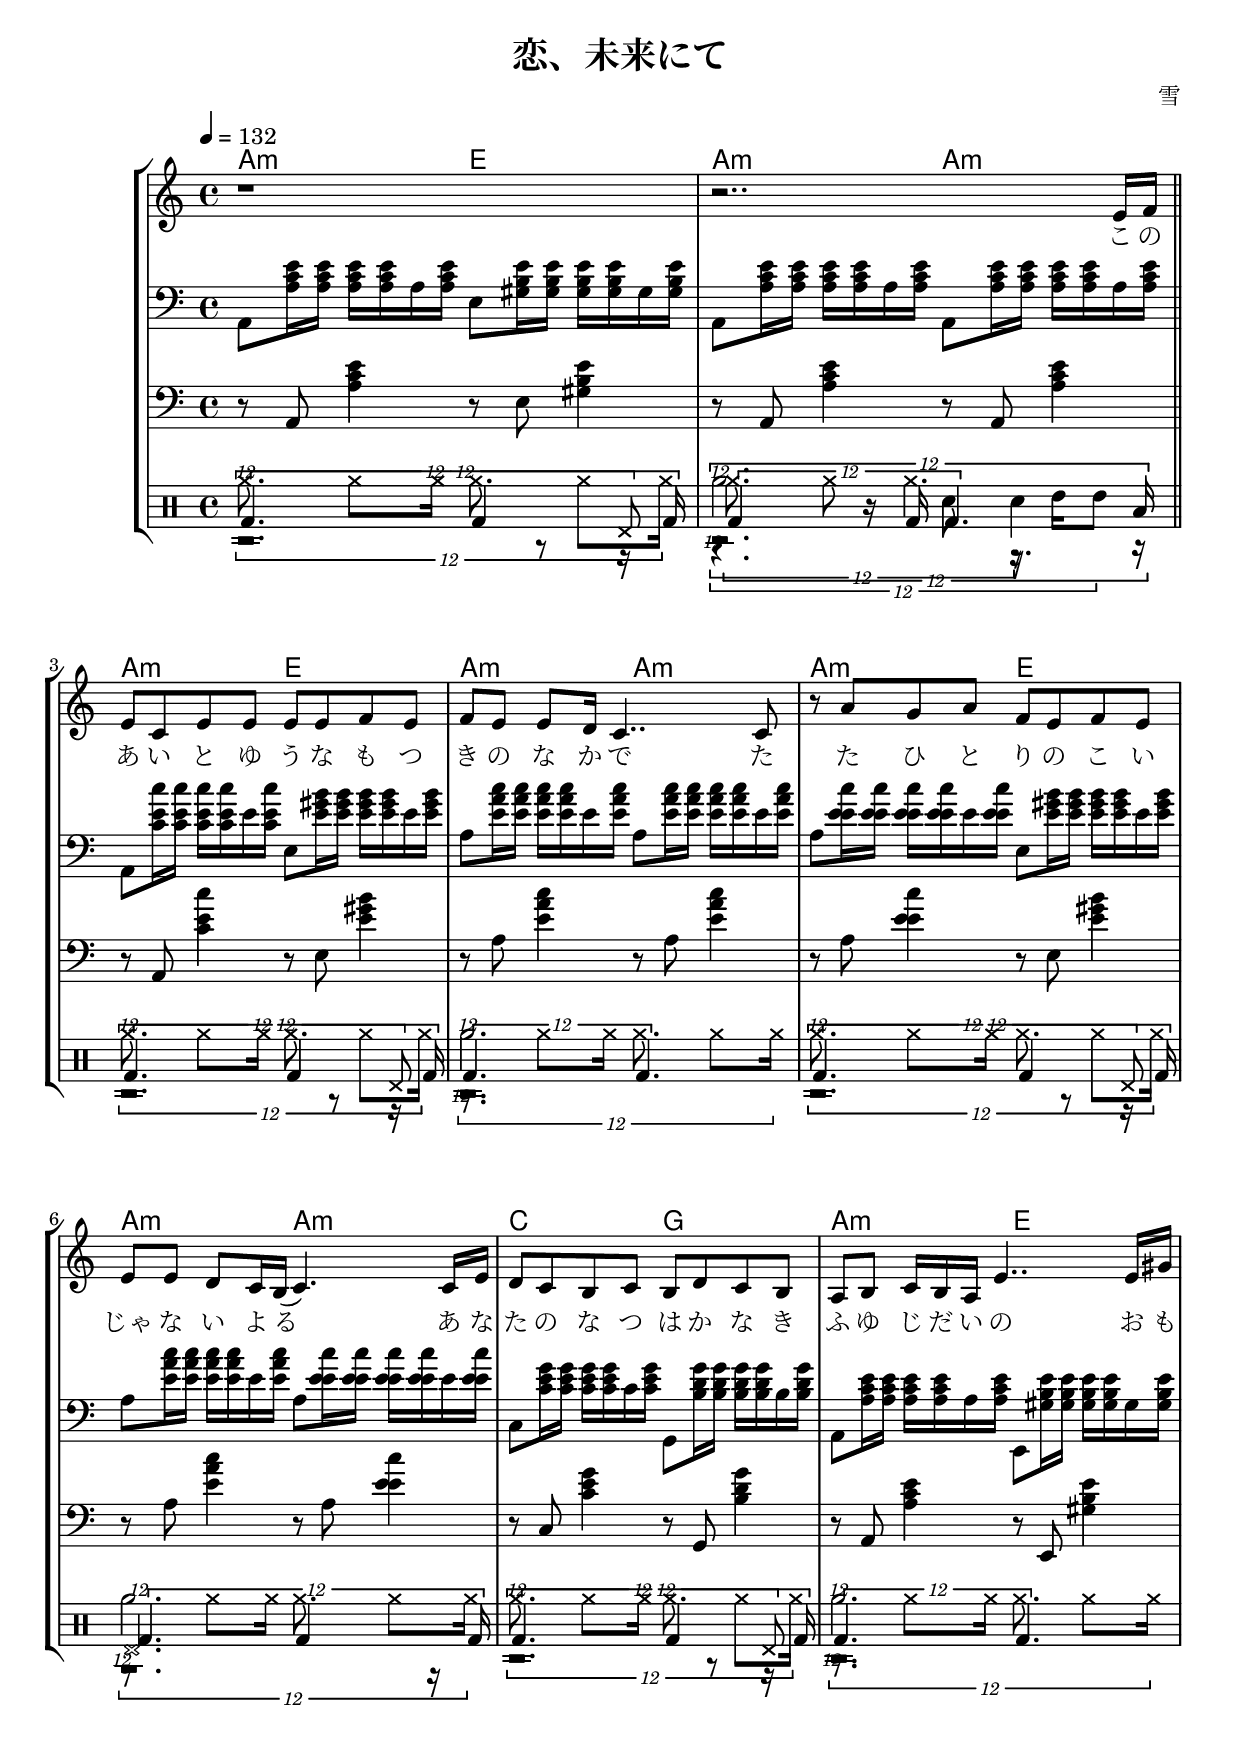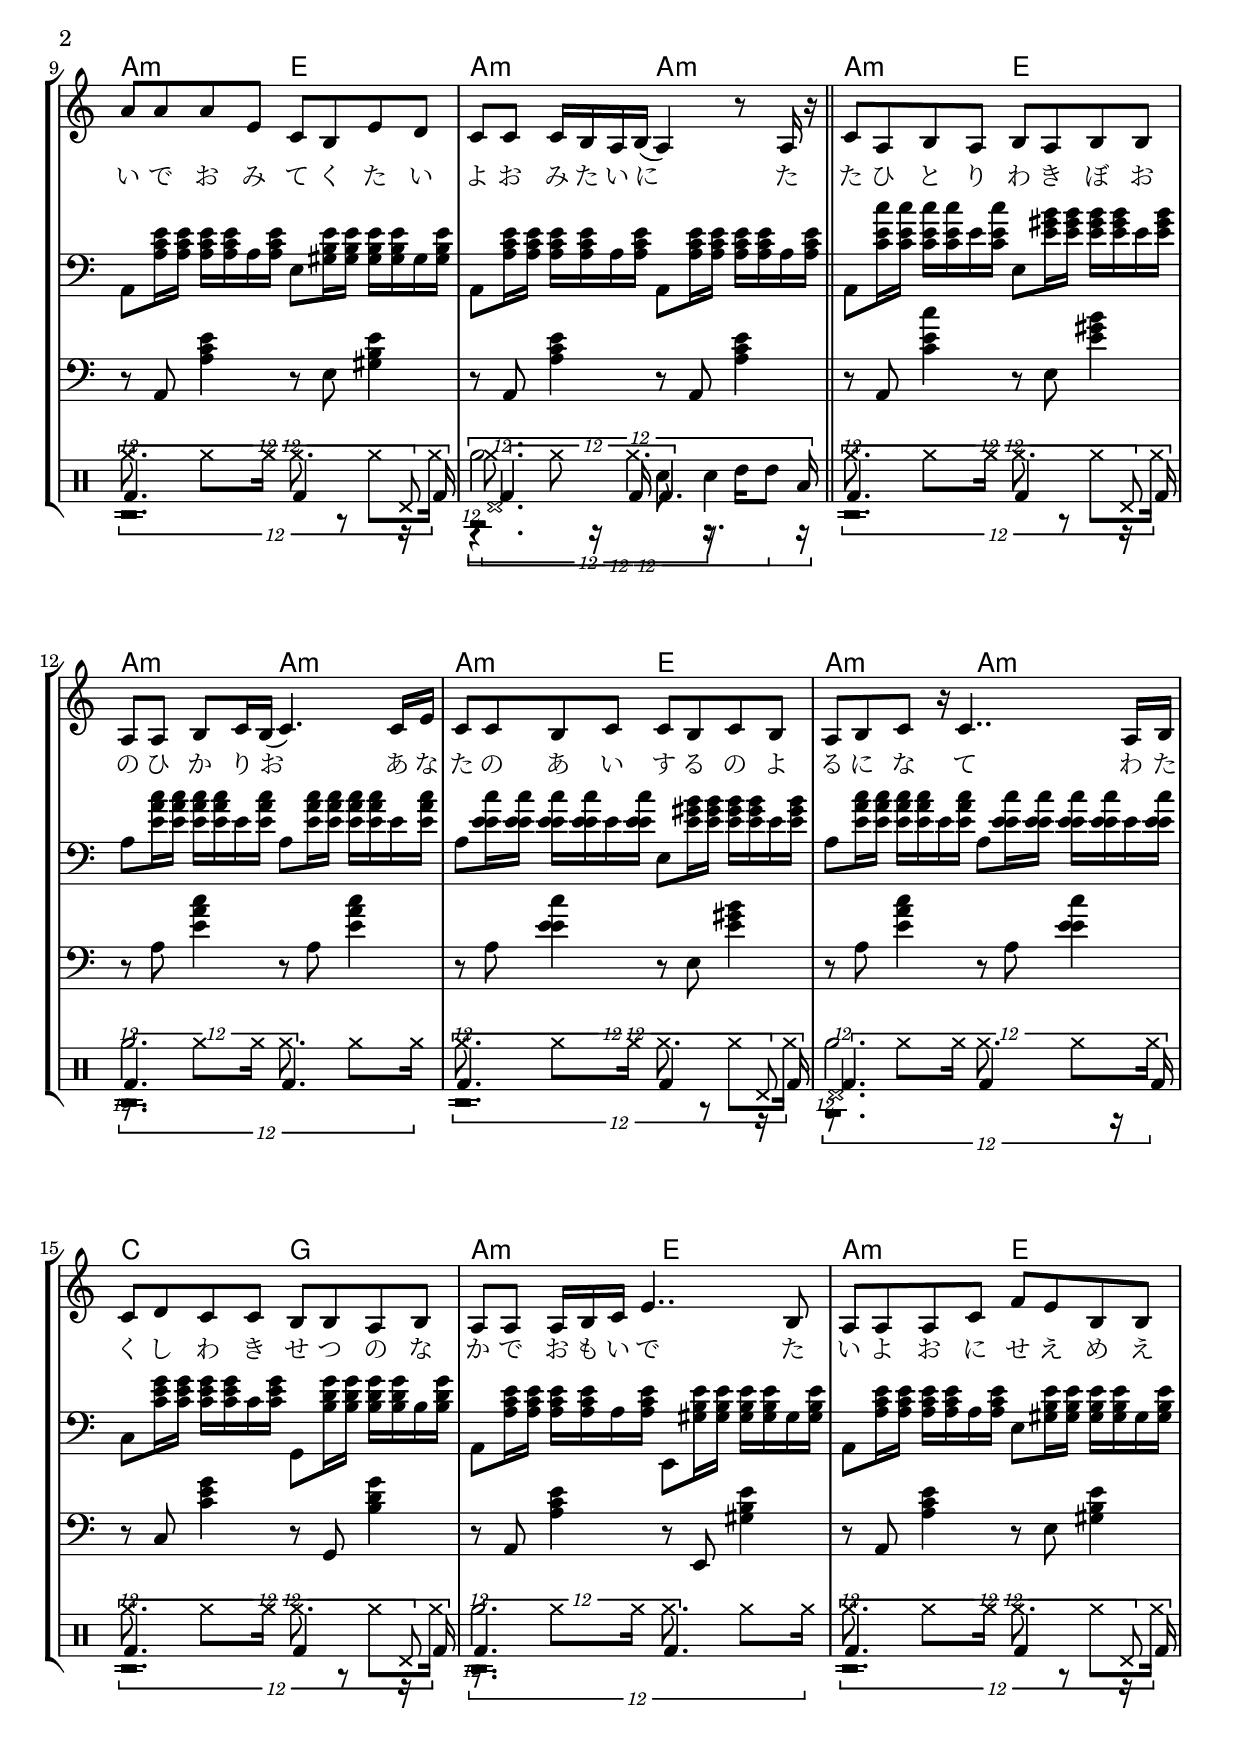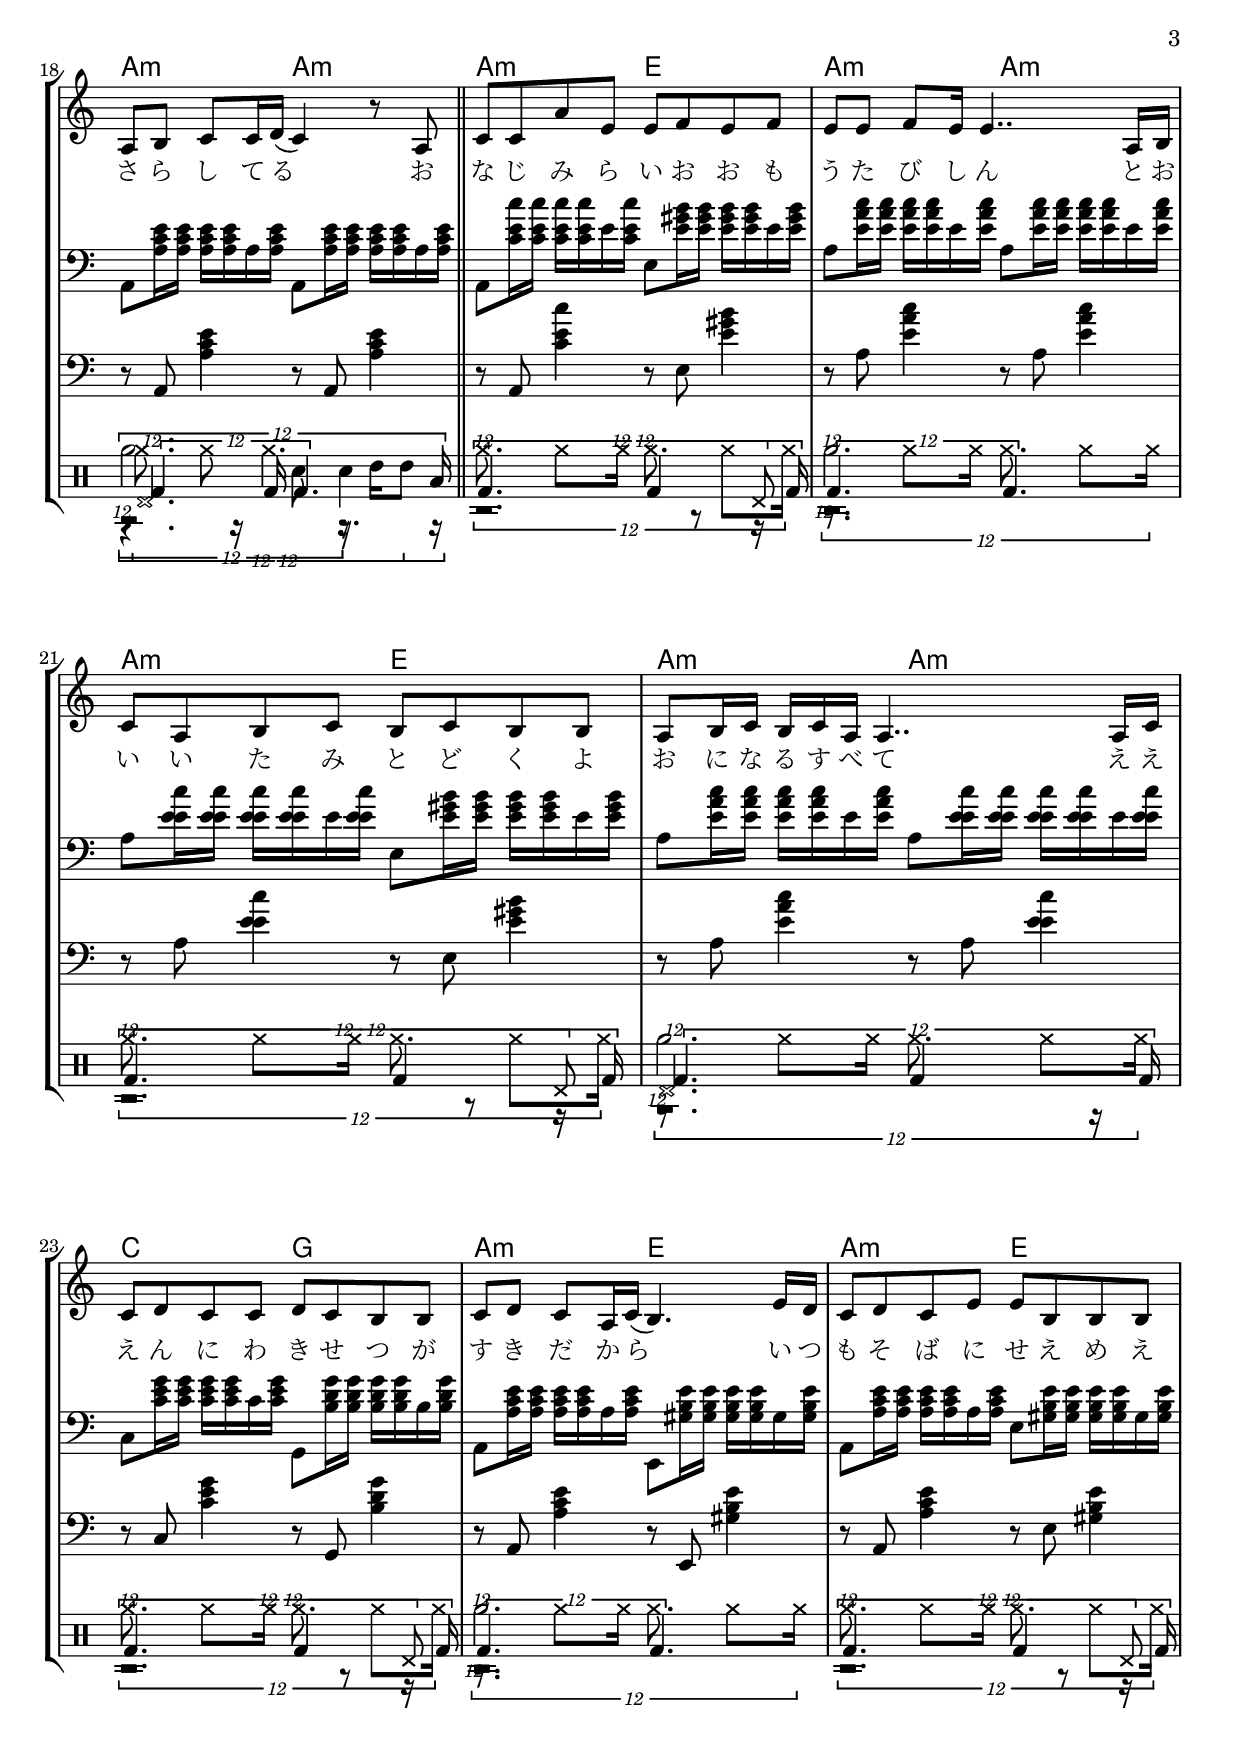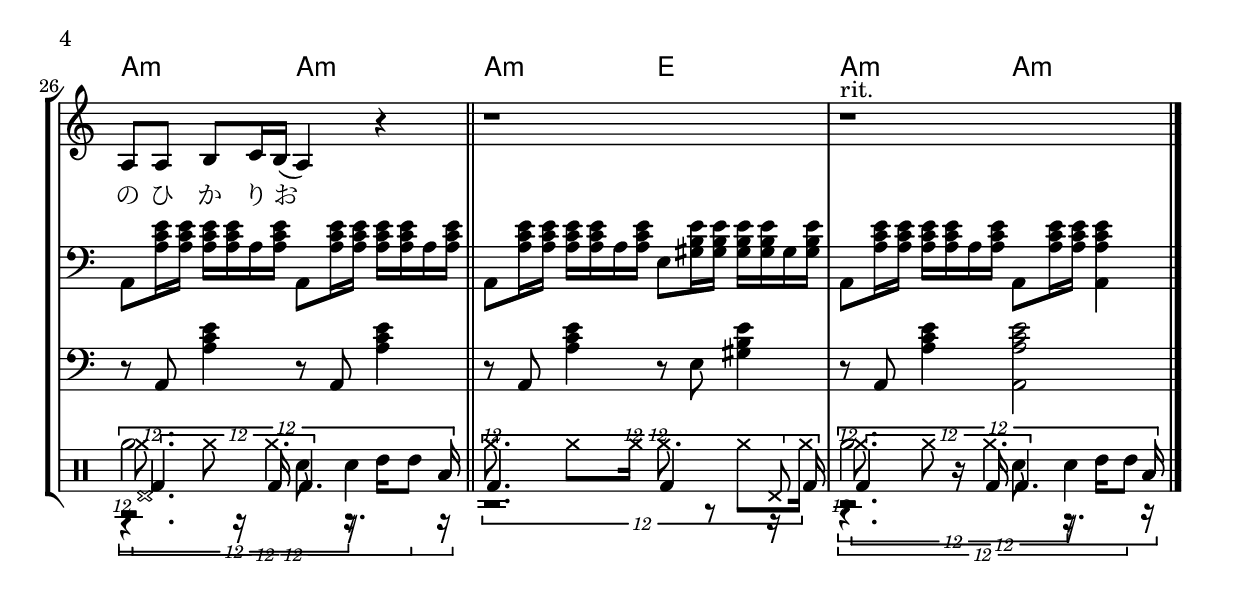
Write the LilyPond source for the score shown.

\version "2.12.1"

\header {
	title = \markup {恋、未来にて}
	composer = \markup \center-column {雪}
}

harmony = \chordmode {
	a2:m e a:m a:m 

	a:m e a:m a:m a:m e a:m a:m c g a:m e a:m e a:m a:m 

	a:m e a:m a:m a:m e a:m a:m c g a:m e a:m e a:m a:m 

	a:m e a:m a:m a:m e a:m a:m c g a:m e a:m e a:m a:m 

	a:m e a:m a:m 
}

melody = {
	\key c \major
	\tempo 4 = 132
	r1 | r2.. 
	\set Staff.midiInstrument = #"mmi0.45"
	e'16  f'16 
	e'8  c'8  e'8  e'8  e'8  e'8  f'8  e'8 
	f'8  e'8  e'8  d'16  c'4..  c'8 
	r8  a'8  g'8  a'8  f'8  e'8  f'8  e'8 
	e'8  e'8  d'8  c'16  b16  (c'4.)  c'16  e'16 
	d'8  c'8  b8  c'8  b8  d'8  c'8  b8 
	a8  b8  c'16  b16  a16  e'4..  e'16  gis'16 
	a'8  a'8  a'8  e'8  c'8  b8  e'8  d'8 
	c'8  c'8  c'16  b16  a16  b16  (a4)  	r8 	\set Staff.midiInstrument = #"fss0.29"
	a16  r16 
	c'8  a8  b8  a8  b8  a8  b8  b8 
	a8  a8  b8  c'16  b16  (c'4.)  c'16  e'16 
	c'8  c'8  b8  c'8  c'8  b8  c'8  b8 
	a8  b8  c'8  r16  c'4..  a16  b16 
	c'8  d'8  c'8  c'8  b8  b8  a8  b8 
	a8  a8  a16  b16  c'16  e'4..  b8 
	a8  a8  a8  c'8  f'8  e'8  b8  b8 
	a8  b8  c'8  c'16  d'16  (c'4)  	r8 	\set Staff.midiInstrument = #"fss0.42"
	a8 
	c'8  c'8  a'8  e'8  e'8  f'8  e'8  f'8 
	e'8  e'8  f'8  e'16  e'4..  a16  b16 
	c'8  a8  b8  c'8  b8  c'8  b8  b8 
	a8  b16  c'16  b16  c'16  a16  a4..  a16  c'16 
	c'8  d'8  c'8  c'8  d'8  c'8  b8  b8 
	c'8  d'8  c'8  a16  c'16  (b4.)  e'16  d'16 
	c'8  d'8  c'8  e'8  e'8  b8  b8  b8 
	a8  a8  b8  c'16  b16  (a4)  	r4 	r1 | r1^"rit." \bar "|."
}

words = \lyricmode {
	
	こ  の  あ  い  と  ゆ  う  な  も  つ  き  の  な  か  で  た  た  ひ  と  り  の  こ  い  じゃ  な  い  よ  る  あ  な  た  の  な  つ  は  か  な  き  ふ  ゆ  じ  だ  い  の  お  も  い  で  お  み  て  く  た  い  よ  お  み  た  い  に  
	た  た  ひ  と  り  わ  き  ぼ  お  の  ひ  か  り  お  あ  な  た  の  あ  い  す  る  の  よ  る  に  な  て  わ  た  く  し  わ  き  せ  つ  の  な  か  で  お  も  い  で  た  い  よ  お  に  せ  え  め  え  さ  ら  し  て  る  
	お  な  じ  み  ら  い  お  お  も  う  た  び  し  ん  と  お  い  い  た  み  と  ど  く  よ  お  に  な  る  す  べ  て  え  え  え  ん  に  わ  き  せ  つ  が  す  き  だ  か  ら  い  つ  も  そ  ば  に  せ  え  め  え  の  ひ  か  り  お  
	
}

tempochange = {
	\tempo 4 = 132
	r1 | r1 \bar "||"
	\tempo 4 = 132
	r1 | r1 | r1 | r1 | r1 | r1 | r1 | r1 \bar "||"
	\tempo 4 = 132
	r1 | r1 | r1 | r1 | r1 | r1 | r1 | r1 \bar "||"
	\tempo 4 = 132
	r1 | r1 | r1 | r1 | r1 | r1 | r1 | r1 \bar "||"
	\tempo 4 = 132
	r1 | \tempo 4 = 99 r2 \tempo 4 = 88 r2 \bar "|."
}

mainacc = {
	\clef bass
	\set Staff.midiInstrument = #"Bright Acoustic"
	\key c \major
	\tempo 4 = 132
	a,8 <a c' e'>16 <a c' e'>16   <a c' e'>16 <a c' e'>16   a16 <a c' e'>16
	e8 <gis b e'>16 <gis b e'>16   <gis b e'>16 <gis b e'>16   gis16 <gis b e'>16
	a,8 <a c' e'>16 <a c' e'>16   <a c' e'>16 <a c' e'>16   a16 <a c' e'>16
	a,8 <a c' e'>16 <a c' e'>16   <a c' e'>16 <a c' e'>16   a16 <a c' e'>16
	\bar "||"

	\set Staff.midiInstrument = #"Bright Acoustic"
	a,8 <e' c' c''>16 <e' c' c''>16   <e' c' c''>16 <e' c' c''>16   e'16 <e' c' c''>16
	e8 <e' gis' b'>16 <e' gis' b'>16   <e' gis' b'>16 <e' gis' b'>16   e'16 <e' gis' b'>16
	a8 <e' a' c''>16 <e' a' c''>16   <e' a' c''>16 <e' a' c''>16   e'16 <e' a' c''>16
	a8 <e' a' c''>16 <e' a' c''>16   <e' a' c''>16 <e' a' c''>16   e'16 <e' a' c''>16
	a8 <e' e' c''>16 <e' e' c''>16   <e' e' c''>16 <e' e' c''>16   e'16 <e' e' c''>16
	e8 <e' gis' b'>16 <e' gis' b'>16   <e' gis' b'>16 <e' gis' b'>16   e'16 <e' gis' b'>16
	a8 <e' a' c''>16 <e' a' c''>16   <e' a' c''>16 <e' a' c''>16   e'16 <e' a' c''>16
	a8 <e' e' c''>16 <e' e' c''>16   <e' e' c''>16 <e' e' c''>16   e'16 <e' e' c''>16
	c8 <c' e' g'>16 <c' e' g'>16   <c' e' g'>16 <c' e' g'>16   c'16 <c' e' g'>16
	g,8 <b d' g'>16 <b d' g'>16   <b d' g'>16 <b d' g'>16   b16 <b d' g'>16
	a,8 <a c' e'>16 <a c' e'>16   <a c' e'>16 <a c' e'>16   a16 <a c' e'>16
	e,8 <gis b e'>16 <gis b e'>16   <gis b e'>16 <gis b e'>16   gis16 <gis b e'>16
	a,8 <a c' e'>16 <a c' e'>16   <a c' e'>16 <a c' e'>16   a16 <a c' e'>16
	e8 <gis b e'>16 <gis b e'>16   <gis b e'>16 <gis b e'>16   gis16 <gis b e'>16
	a,8 <a c' e'>16 <a c' e'>16   <a c' e'>16 <a c' e'>16   a16 <a c' e'>16
	a,8 <a c' e'>16 <a c' e'>16   <a c' e'>16 <a c' e'>16   a16 <a c' e'>16
	\bar "||"

	\set Staff.midiInstrument = #"Bright Acoustic"
	a,8 <e' c' c''>16 <e' c' c''>16   <e' c' c''>16 <e' c' c''>16   e'16 <e' c' c''>16
	e8 <e' gis' b'>16 <e' gis' b'>16   <e' gis' b'>16 <e' gis' b'>16   e'16 <e' gis' b'>16
	a8 <e' a' c''>16 <e' a' c''>16   <e' a' c''>16 <e' a' c''>16   e'16 <e' a' c''>16
	a8 <e' a' c''>16 <e' a' c''>16   <e' a' c''>16 <e' a' c''>16   e'16 <e' a' c''>16
	a8 <e' e' c''>16 <e' e' c''>16   <e' e' c''>16 <e' e' c''>16   e'16 <e' e' c''>16
	e8 <e' gis' b'>16 <e' gis' b'>16   <e' gis' b'>16 <e' gis' b'>16   e'16 <e' gis' b'>16
	a8 <e' a' c''>16 <e' a' c''>16   <e' a' c''>16 <e' a' c''>16   e'16 <e' a' c''>16
	a8 <e' e' c''>16 <e' e' c''>16   <e' e' c''>16 <e' e' c''>16   e'16 <e' e' c''>16
	c8 <c' e' g'>16 <c' e' g'>16   <c' e' g'>16 <c' e' g'>16   c'16 <c' e' g'>16
	g,8 <b d' g'>16 <b d' g'>16   <b d' g'>16 <b d' g'>16   b16 <b d' g'>16
	a,8 <a c' e'>16 <a c' e'>16   <a c' e'>16 <a c' e'>16   a16 <a c' e'>16
	e,8 <gis b e'>16 <gis b e'>16   <gis b e'>16 <gis b e'>16   gis16 <gis b e'>16
	a,8 <a c' e'>16 <a c' e'>16   <a c' e'>16 <a c' e'>16   a16 <a c' e'>16
	e8 <gis b e'>16 <gis b e'>16   <gis b e'>16 <gis b e'>16   gis16 <gis b e'>16
	a,8 <a c' e'>16 <a c' e'>16   <a c' e'>16 <a c' e'>16   a16 <a c' e'>16
	a,8 <a c' e'>16 <a c' e'>16   <a c' e'>16 <a c' e'>16   a16 <a c' e'>16
	\bar "||"

	\set Staff.midiInstrument = #"Bright Acoustic"
	a,8 <e' c' c''>16 <e' c' c''>16   <e' c' c''>16 <e' c' c''>16   e'16 <e' c' c''>16
	e8 <e' gis' b'>16 <e' gis' b'>16   <e' gis' b'>16 <e' gis' b'>16   e'16 <e' gis' b'>16
	a8 <e' a' c''>16 <e' a' c''>16   <e' a' c''>16 <e' a' c''>16   e'16 <e' a' c''>16
	a8 <e' a' c''>16 <e' a' c''>16   <e' a' c''>16 <e' a' c''>16   e'16 <e' a' c''>16
	a8 <e' e' c''>16 <e' e' c''>16   <e' e' c''>16 <e' e' c''>16   e'16 <e' e' c''>16
	e8 <e' gis' b'>16 <e' gis' b'>16   <e' gis' b'>16 <e' gis' b'>16   e'16 <e' gis' b'>16
	a8 <e' a' c''>16 <e' a' c''>16   <e' a' c''>16 <e' a' c''>16   e'16 <e' a' c''>16
	a8 <e' e' c''>16 <e' e' c''>16   <e' e' c''>16 <e' e' c''>16   e'16 <e' e' c''>16
	c8 <c' e' g'>16 <c' e' g'>16   <c' e' g'>16 <c' e' g'>16   c'16 <c' e' g'>16
	g,8 <b d' g'>16 <b d' g'>16   <b d' g'>16 <b d' g'>16   b16 <b d' g'>16
	a,8 <a c' e'>16 <a c' e'>16   <a c' e'>16 <a c' e'>16   a16 <a c' e'>16
	e,8 <gis b e'>16 <gis b e'>16   <gis b e'>16 <gis b e'>16   gis16 <gis b e'>16
	a,8 <a c' e'>16 <a c' e'>16   <a c' e'>16 <a c' e'>16   a16 <a c' e'>16
	e8 <gis b e'>16 <gis b e'>16   <gis b e'>16 <gis b e'>16   gis16 <gis b e'>16
	a,8 <a c' e'>16 <a c' e'>16   <a c' e'>16 <a c' e'>16   a16 <a c' e'>16
	a,8 <a c' e'>16 <a c' e'>16   <a c' e'>16 <a c' e'>16   a16 <a c' e'>16
	\bar "||"

	\set Staff.midiInstrument = #"Bright Acoustic"
	a,8 <a c' e'>16 <a c' e'>16   <a c' e'>16 <a c' e'>16   a16 <a c' e'>16
	e8 <gis b e'>16 <gis b e'>16   <gis b e'>16 <gis b e'>16   gis16 <gis b e'>16
	a,8 <a c' e'>16 <a c' e'>16   <a c' e'>16 <a c' e'>16   a16 <a c' e'>16
	a,8 <a c' e'>16 <a c' e'>16 <a, a c' e'>4
	\bar "|."
}

subacc = {
	\clef bass
	\set Staff.midiInstrument = #"Overdriven Guitar"
	\key c \major
	\tempo 4 = 132
	r8 a, <a c' e'>4
	r8 e <gis b e'>4
	r8 a, <a c' e'>4
	r8 a, <a c' e'>4
	\bar "||"

	\set Staff.midiInstrument = #"Overdriven Guitar"
	r8 a, <e' c' c''>4
	r8 e <e' gis' b'>4
	r8 a <e' a' c''>4
	r8 a <e' a' c''>4
	r8 a <e' e' c''>4
	r8 e <e' gis' b'>4
	r8 a <e' a' c''>4
	r8 a <e' e' c''>4
	r8 c <c' e' g'>4
	r8 g, <b d' g'>4
	r8 a, <a c' e'>4
	r8 e, <gis b e'>4
	r8 a, <a c' e'>4
	r8 e <gis b e'>4
	r8 a, <a c' e'>4
	r8 a, <a c' e'>4
	\bar "||"

	\set Staff.midiInstrument = #"Overdriven Guitar"
	r8 a, <e' c' c''>4
	r8 e <e' gis' b'>4
	r8 a <e' a' c''>4
	r8 a <e' a' c''>4
	r8 a <e' e' c''>4
	r8 e <e' gis' b'>4
	r8 a <e' a' c''>4
	r8 a <e' e' c''>4
	r8 c <c' e' g'>4
	r8 g, <b d' g'>4
	r8 a, <a c' e'>4
	r8 e, <gis b e'>4
	r8 a, <a c' e'>4
	r8 e <gis b e'>4
	r8 a, <a c' e'>4
	r8 a, <a c' e'>4
	\bar "||"

	\set Staff.midiInstrument = #"Overdriven Guitar"
	r8 a, <e' c' c''>4
	r8 e <e' gis' b'>4
	r8 a <e' a' c''>4
	r8 a <e' a' c''>4
	r8 a <e' e' c''>4
	r8 e <e' gis' b'>4
	r8 a <e' a' c''>4
	r8 a <e' e' c''>4
	r8 c <c' e' g'>4
	r8 g, <b d' g'>4
	r8 a, <a c' e'>4
	r8 e, <gis b e'>4
	r8 a, <a c' e'>4
	r8 e <gis b e'>4
	r8 a, <a c' e'>4
	r8 a, <a c' e'>4
	\bar "||"

	\set Staff.midiInstrument = #"Overdriven Guitar"
	r8 a, <a c' e'>4
	r8 e <gis b e'>4
	r8 a, <a c' e'>4
	<a, a c' e'>2
	\bar "|."
}

percA = {
	\drummode {
	\times 16/12{ cymr8. cymr8 cymr16 cymr8. cymr8 cymr16 } |\times 16/12{ cymr8. cymr8 cymr4. r16 } \bar "||"
	\times 16/12{ cymr8. cymr8 cymr16 cymr8. cymr8 cymr16 } |\times 16/12{ r8. cymr8 cymr16 cymr8. cymr8 cymr16 } |\times 16/12{ cymr8. cymr8 cymr16 cymr8. cymr8 cymr16 } |\times 16/12{ r8. cymr8 cymr16 cymr8. cymr8 cymr16 } |\times 16/12{ cymr8. cymr8 cymr16 cymr8. cymr8 cymr16 } |\times 16/12{ r8. cymr8 cymr16 cymr8. cymr8 cymr16 } |\times 16/12{ cymr8. cymr8 cymr16 cymr8. cymr8 cymr16 } |\times 16/12{ cymr8. cymr8 cymr4. r16 } \bar "||"
	\times 16/12{ cymr8. cymr8 cymr16 cymr8. cymr8 cymr16 } |\times 16/12{ r8. cymr8 cymr16 cymr8. cymr8 cymr16 } |\times 16/12{ cymr8. cymr8 cymr16 cymr8. cymr8 cymr16 } |\times 16/12{ r8. cymr8 cymr16 cymr8. cymr8 cymr16 } |\times 16/12{ cymr8. cymr8 cymr16 cymr8. cymr8 cymr16 } |\times 16/12{ r8. cymr8 cymr16 cymr8. cymr8 cymr16 } |\times 16/12{ cymr8. cymr8 cymr16 cymr8. cymr8 cymr16 } |\times 16/12{ cymr8. cymr8 cymr4. r16 } \bar "||"
	\times 16/12{ cymr8. cymr8 cymr16 cymr8. cymr8 cymr16 } |\times 16/12{ r8. cymr8 cymr16 cymr8. cymr8 cymr16 } |\times 16/12{ cymr8. cymr8 cymr16 cymr8. cymr8 cymr16 } |\times 16/12{ r8. cymr8 cymr16 cymr8. cymr8 cymr16 } |\times 16/12{ cymr8. cymr8 cymr16 cymr8. cymr8 cymr16 } |\times 16/12{ r8. cymr8 cymr16 cymr8. cymr8 cymr16 } |\times 16/12{ cymr8. cymr8 cymr16 cymr8. cymr8 cymr16 } |\times 16/12{ cymr8. cymr8 cymr4. r16 } \bar "||"
	\times 16/12{ cymr8. cymr8 cymr16 cymr8. cymr8 cymr16 } |\times 16/12{ cymr8. cymr8 cymr4. r16 } \bar "|."
	}
}

percB = {
	\drummode {
	\times 16/12{ r2 r8 hhp8 } |\times 16/12{ r2. } \bar "||"
	\times 16/12{ r2 r8 hhp8 } |\times 16/12{ r2. } |\times 16/12{ r2 r8 hhp8 } |\times 16/12{ hhp2. } |\times 16/12{ r2 r8 hhp8 } |\times 16/12{ r2. } |\times 16/12{ r2 r8 hhp8 } |\times 16/12{ hhp2. } \bar "||"
	\times 16/12{ r2 r8 hhp8 } |\times 16/12{ r2. } |\times 16/12{ r2 r8 hhp8 } |\times 16/12{ hhp2. } |\times 16/12{ r2 r8 hhp8 } |\times 16/12{ r2. } |\times 16/12{ r2 r8 hhp8 } |\times 16/12{ hhp2. } \bar "||"
	\times 16/12{ r2 r8 hhp8 } |\times 16/12{ r2. } |\times 16/12{ r2 r8 hhp8 } |\times 16/12{ hhp2. } |\times 16/12{ r2 r8 hhp8 } |\times 16/12{ r2. } |\times 16/12{ r2 r8 hhp8 } |\times 16/12{ hhp2. } \bar "||"
	\times 16/12{ r2 r8 hhp8 } |\times 16/12{ r2. } \bar "|."
	}
}

percC = {
	\drummode {
	\times 16/12{ bd4. bd4 r16 bd16 } |\times 16/12{ bd4 r16 bd16 bd4. } \bar "||"
	\times 16/12{ bd4. bd4 r16 bd16 } |\times 16/12{ bd4. bd4. } |\times 16/12{ bd4. bd4 r16 bd16 } |\times 16/12{ bd4. bd4 r16 bd16 } |\times 16/12{ bd4. bd4 r16 bd16 } |\times 16/12{ bd4. bd4. } |\times 16/12{ bd4. bd4 r16 bd16 } |\times 16/12{ bd4 r16 bd16 bd4. } \bar "||"
	\times 16/12{ bd4. bd4 r16 bd16 } |\times 16/12{ bd4. bd4. } |\times 16/12{ bd4. bd4 r16 bd16 } |\times 16/12{ bd4. bd4 r16 bd16 } |\times 16/12{ bd4. bd4 r16 bd16 } |\times 16/12{ bd4. bd4. } |\times 16/12{ bd4. bd4 r16 bd16 } |\times 16/12{ bd4 r16 bd16 bd4. } \bar "||"
	\times 16/12{ bd4. bd4 r16 bd16 } |\times 16/12{ bd4. bd4. } |\times 16/12{ bd4. bd4 r16 bd16 } |\times 16/12{ bd4. bd4 r16 bd16 } |\times 16/12{ bd4. bd4 r16 bd16 } |\times 16/12{ bd4. bd4. } |\times 16/12{ bd4. bd4 r16 bd16 } |\times 16/12{ bd4 r16 bd16 bd4. } \bar "||"
	\times 16/12{ bd4. bd4 r16 bd16 } |\times 16/12{ bd4 r16 bd16 bd4. } \bar "|."
	}
}

percD = {
	\drummode {
	\times 16/12{ r2. } |\times 16/12{ rb2. } \bar "||"
	\times 16/12{ r2. } |\times 16/12{ rb2. } |\times 16/12{ r2. } |\times 16/12{ rb2. } |\times 16/12{ r2. } |\times 16/12{ rb2. } |\times 16/12{ r2. } |\times 16/12{ rb2. } \bar "||"
	\times 16/12{ r2. } |\times 16/12{ rb2. } |\times 16/12{ r2. } |\times 16/12{ rb2. } |\times 16/12{ r2. } |\times 16/12{ rb2. } |\times 16/12{ r2. } |\times 16/12{ rb2. } \bar "||"
	\times 16/12{ r2. } |\times 16/12{ rb2. } |\times 16/12{ r2. } |\times 16/12{ rb2. } |\times 16/12{ r2. } |\times 16/12{ rb2. } |\times 16/12{ r2. } |\times 16/12{ rb2. } \bar "||"
	\times 16/12{ r2. } |\times 16/12{ rb2. } \bar "|."
	}
}

percE = {
	\drummode {
	r1 |\times 16/12{ r4. sn8 sn4 } \bar "||"
	r1 |r1 |r1 |r1 |r1 |r1 |r1 |\times 16/12{ r4. sn8 sn4 } \bar "||"
	r1 |r1 |r1 |r1 |r1 |r1 |r1 |\times 16/12{ r4. sn8 sn4 } \bar "||"
	r1 |r1 |r1 |r1 |r1 |r1 |r1 |\times 16/12{ r4. sn8 sn4 } \bar "||"
	r1 |\times 16/12{ r4. sn8 sn4 } \bar "|."
	}
}

percF = {
	\drummode {
	r1 |\times 16/12{ r2 r16 tommh16 tommh8 } \bar "||"
	r1 |r1 |r1 |r1 |r1 |r1 |r1 |\times 16/12{ r2 r16 tommh16 tommh8 } \bar "||"
	r1 |r1 |r1 |r1 |r1 |r1 |r1 |\times 16/12{ r2 r16 tommh16 tommh8 } \bar "||"
	r1 |r1 |r1 |r1 |r1 |r1 |r1 |\times 16/12{ r2 r16 tommh16 tommh8 } \bar "||"
	r1 |\times 16/12{ r2 r16 tommh16 tommh8 } \bar "|."
	}
}

percG = {
	\drummode {
	r1 |\times 16/12{ r2 r8. toml16 } \bar "||"
	r1 |r1 |r1 |r1 |r1 |r1 |r1 |\times 16/12{ r2 r8. toml16 } \bar "||"
	r1 |r1 |r1 |r1 |r1 |r1 |r1 |\times 16/12{ r2 r8. toml16 } \bar "||"
	r1 |r1 |r1 |r1 |r1 |r1 |r1 |\times 16/12{ r2 r8. toml16 } \bar "||"
	r1 |\times 16/12{ r2 r8. toml16 } \bar "|."
	}
}

\score {
	<<
		\new StaffGroup <<
			\new ChordNames {\harmony}
			\new Voice = "melody" {\melody}
			\new Lyrics \lyricsto "melody" \words
			\new Staff = "mainacc" {\mainacc}
			\new Staff = "subacc" {\subacc}
			\new DrumStaff <<
				\new DrumVoice {\percA}
				\new DrumVoice {\percB}
				\new DrumVoice {\percC}
				\new DrumVoice {\percD}
				\new DrumVoice {\percE}
				\new DrumVoice {\percF}
				\new DrumVoice {\percG}
			>>
		>>
	>>
	\layout { }
}
